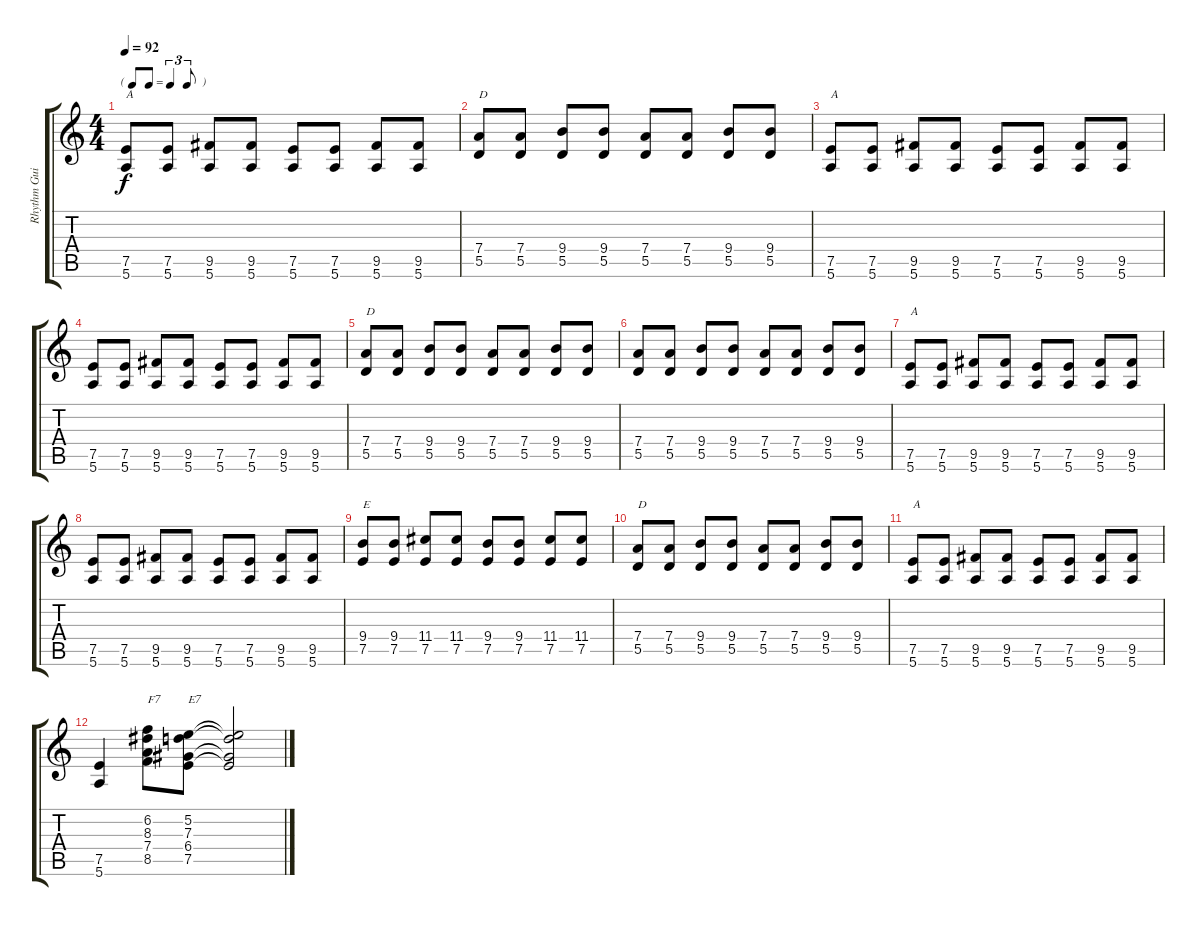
\track ("Rhythm Guitar" "Rhythm Gui") {instrument electricguitarmuted}
\staff {score tabs}
\tuning (E4 B3 G3 D3 A2 E2) {hide}
\ts (4 4)
\tf triplet8th
\tempo 92
\clef g2
\ks c
(7.5 5.6).8{txt "A" dy f instrument electricguitarmuted} (7.5 5.6).8 (9.5 5.6).8 (9.5 5.6).8 (7.5 5.6).8 (7.5 5.6).8 (9.5 5.6).8 (9.5 5.6).8 |
(7.4 5.5).8{txt "D"} (7.4 5.5).8 (9.4 5.5).8 (9.4 5.5).8 (7.4 5.5).8 (7.4 5.5).8 (9.4 5.5).8 (9.4 5.5).8 |
(7.5 5.6).8{txt "A"} (7.5 5.6).8 (9.5 5.6).8 (9.5 5.6).8 (7.5 5.6).8 (7.5 5.6).8 (9.5 5.6).8 (9.5 5.6).8 |
(7.5 5.6).8 (7.5 5.6).8 (9.5 5.6).8 (9.5 5.6).8 (7.5 5.6).8 (7.5 5.6).8 (9.5 5.6).8 (9.5 5.6).8 |
(7.4 5.5).8{txt "D"} (7.4 5.5).8 (9.4 5.5).8 (9.4 5.5).8 (7.4 5.5).8 (7.4 5.5).8 (9.4 5.5).8 (9.4 5.5).8 |
(7.4 5.5).8 (7.4 5.5).8 (9.4 5.5).8 (9.4 5.5).8 (7.4 5.5).8 (7.4 5.5).8 (9.4 5.5).8 (9.4 5.5).8 |
(7.5 5.6).8{txt "A"} (7.5 5.6).8 (9.5 5.6).8 (9.5 5.6).8 (7.5 5.6).8 (7.5 5.6).8 (9.5 5.6).8 (9.5 5.6).8 |
(7.5 5.6).8 (7.5 5.6).8 (9.5 5.6).8 (9.5 5.6).8 (7.5 5.6).8 (7.5 5.6).8 (9.5 5.6).8 (9.5 5.6).8 |
(9.4 7.5).8{txt "E"} (9.4 7.5).8 (11.4 7.5).8 (11.4 7.5).8 (9.4 7.5).8 (9.4 7.5).8 (11.4 7.5).8 (11.4 7.5).8 |
(7.4 5.5).8{txt "D"} (7.4 5.5).8 (9.4 5.5).8 (9.4 5.5).8 (7.4 5.5).8 (7.4 5.5).8 (9.4 5.5).8 (9.4 5.5).8 |
(7.5 5.6).8{txt "A"} (7.5 5.6).8 (9.5 5.6).8 (9.5 5.6).8 (7.5 5.6).8 (7.5 5.6).8 (9.5 5.6).8 (9.5 5.6).8 |
(7.5 5.6).4 (6.2 8.3 7.4 8.5).8{txt "F7"} (5.2 7.3 6.4 7.5).8{txt "E7"} (5.2{t} 7.3{t} 6.4{t} 7.5{t}).2
